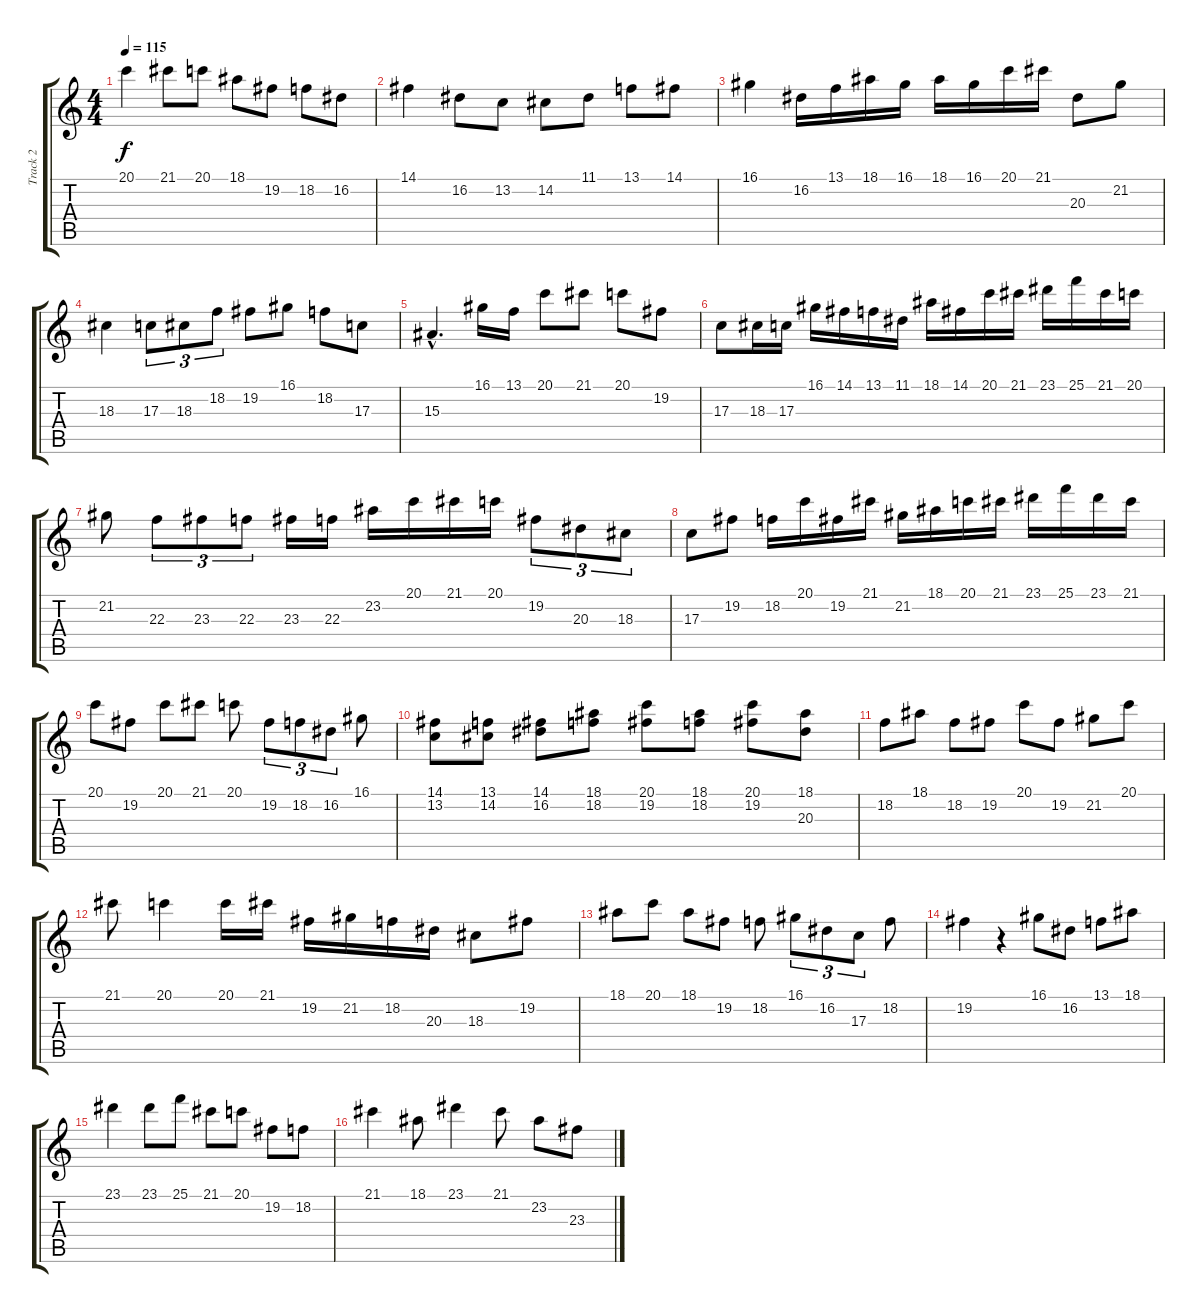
\track ("Track 2" "Track 2") {instrument acousticgrandpiano}
\staff {score tabs}
\tuning (E4 B3 G3 D3 A2 E2) {hide}
\ts (4 4)
\tempo 115
\clef g2
\ks c
20.1.4{dy f} 21.1.8 20.1.8 18.1.8 19.2.8 18.2.8 16.2.8 |
14.1.4 16.2.8 13.2.8 14.2.8 11.1.8 13.1.8 14.1.8 |
16.1.4 16.2.16 13.1.16 18.1.16 16.1.16 18.1.16 16.1.16 20.1.16 21.1.16 20.3.8 21.2.8 |
18.3.4 17.3.8{tu (3 2)} 18.3.8{tu (3 2)} 18.2.8{tu (3 2)} 19.2.8 16.1.8 18.2.8 17.3.8 |
15.3{hac}.4{d} 16.1.16 13.1.16 20.1.8 21.1.8 20.1.8 19.2.8 |
17.3.8 18.3.16 17.3.16 16.1.16 14.1.16 13.1.16 11.1.16 18.1.16 14.1.16 20.1.16 21.1.16 23.1.16 25.1.16 21.1.16 20.1.16 |
21.2.8 22.3.8{tu (3 2)} 23.3.8{tu (3 2)} 22.3.8{tu (3 2)} 23.3.16 22.3.16 23.2.16 20.1.16 21.1.16 20.1.16 19.2.8{tu (3 2)} 20.3.8{tu (3 2)} 18.3.8{tu (3 2)} |
17.3.8 19.2.8 18.2.16 20.1.16 19.2.16 21.1.16 21.2.16 18.1.16 20.1.16 21.1.16 23.1.16 25.1.16 23.1.16 21.1.16 |
20.1.8 19.2.8 20.1.8 21.1.8 20.1.8 19.2.8{tu (3 2)} 18.2.8{tu (3 2)} 16.2.8{tu (3 2)} 16.1.8 |
(14.1 13.2).8 (13.1 14.2).8 (14.1 16.2).8 (18.1 18.2).8 (20.1 19.2).8 (18.1 18.2).8 (20.1 19.2).8 (18.1 20.3).8 |
18.2.8 18.1.8 18.2.8 19.2.8 20.1.8 19.2.8 21.2.8 20.1.8 |
21.1.8 20.1.4 20.1.16 21.1.16 19.2.16 21.2.16 18.2.16 20.3.16 18.3.8 19.2.8 |
18.1.8 20.1.8 18.1.8 19.2.8 18.2.8 16.1.8{tu (3 2)} 16.2.8{tu (3 2)} 17.3.8{tu (3 2)} 18.2.8 |
19.2.4 r.4 16.1.8 16.2.8 13.1.8 18.1.8 |
23.1.4 23.1.8 25.1.8 21.1.8 20.1.8 19.2.8 18.2.8 |
21.1.4 18.1.8 23.1.4 21.1.8 23.2.8 23.3.8
